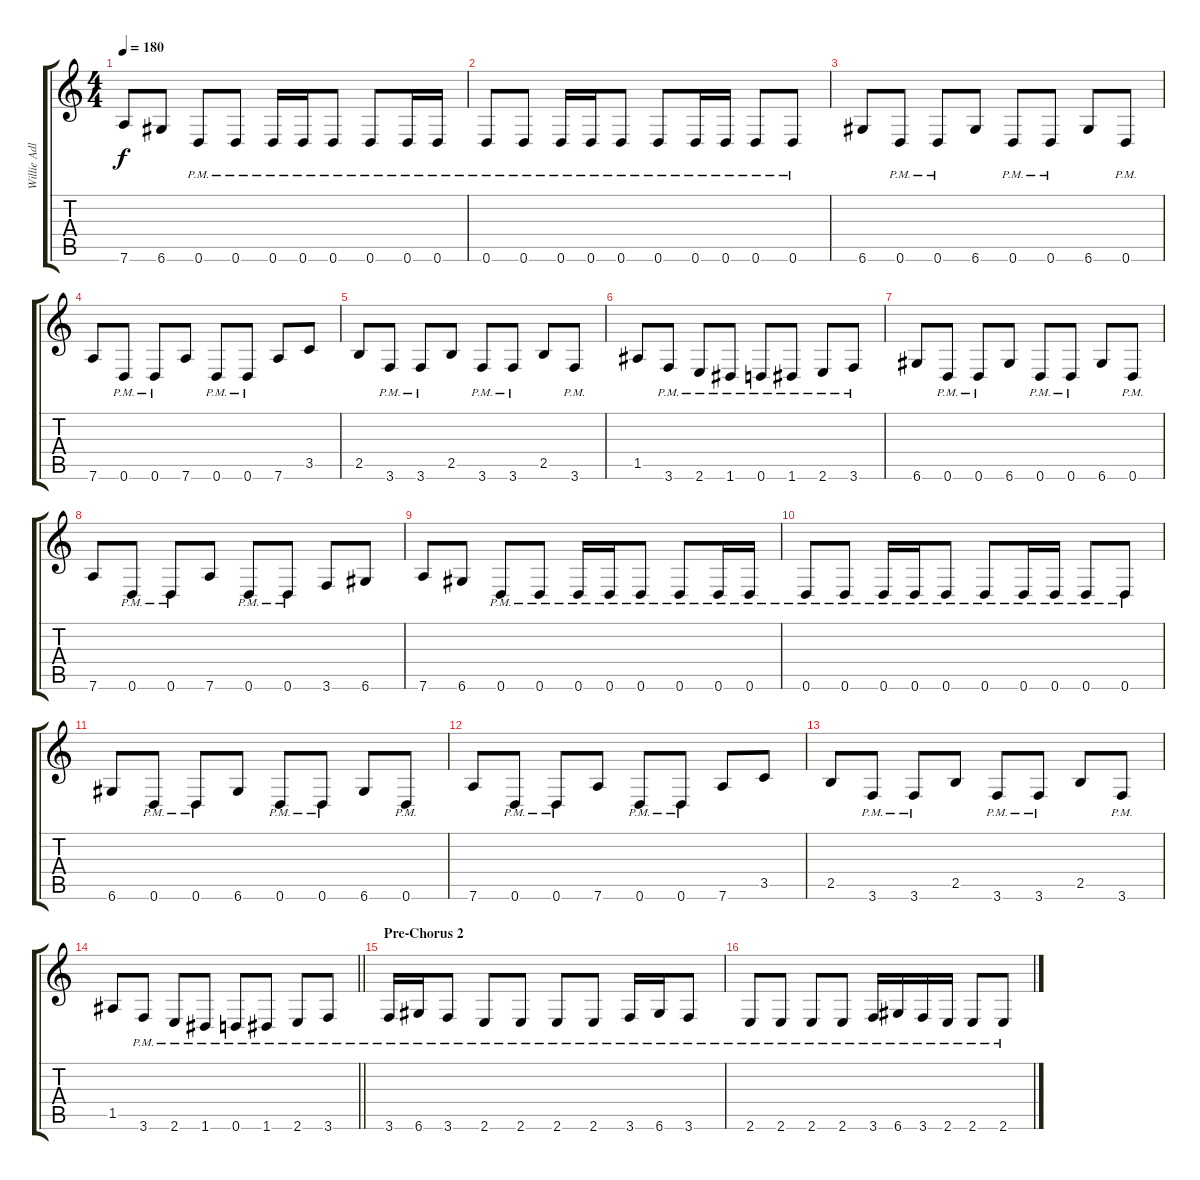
\track ("Willie Adler - Rhythm" "Willie Adl") {instrument distortionguitar}
\staff {score tabs}
\tuning (E4 B3 G3 D3 A2 D2) {hide}
\ts (4 4)
\tempo 180
\clef g2
\ks c
7.6.8{dy f} 6.6.8 0.6{pm}.8 0.6{pm}.8 0.6{pm}.16 0.6{pm}.16 0.6{pm}.8 0.6{pm}.8 0.6{pm}.16 0.6{pm}.16 |
0.6{pm}.8 0.6{pm}.8 0.6{pm}.16 0.6{pm}.16 0.6{pm}.8 0.6{pm}.8 0.6{pm}.16 0.6{pm}.16 0.6{pm}.8 0.6{pm}.8 |
6.6.8 0.6{pm}.8 0.6{pm}.8 6.6.8 0.6{pm}.8 0.6{pm}.8 6.6.8 0.6{pm}.8 |
7.6.8 0.6{pm}.8 0.6{pm}.8 7.6.8 0.6{pm}.8 0.6{pm}.8 7.6.8 3.5.8 |
2.5.8 3.6{pm}.8 3.6{pm}.8 2.5.8 3.6{pm}.8 3.6{pm}.8 2.5.8 3.6{pm}.8 |
1.5.8 3.6{pm}.8 2.6{pm}.8 1.6{pm}.8 0.6{pm}.8 1.6{pm}.8 2.6{pm}.8 3.6{pm}.8 |
6.6.8 0.6{pm}.8 0.6{pm}.8 6.6.8 0.6{pm}.8 0.6{pm}.8 6.6.8 0.6{pm}.8 |
7.6.8 0.6{pm}.8 0.6{pm}.8 7.6.8 0.6{pm}.8 0.6{pm}.8 3.6.8 6.6.8 |
7.6.8 6.6.8 0.6{pm}.8 0.6{pm}.8 0.6{pm}.16 0.6{pm}.16 0.6{pm}.8 0.6{pm}.8 0.6{pm}.16 0.6{pm}.16 |
0.6{pm}.8 0.6{pm}.8 0.6{pm}.16 0.6{pm}.16 0.6{pm}.8 0.6{pm}.8 0.6{pm}.16 0.6{pm}.16 0.6{pm}.8 0.6{pm}.8 |
6.6.8 0.6{pm}.8 0.6{pm}.8 6.6.8 0.6{pm}.8 0.6{pm}.8 6.6.8 0.6{pm}.8 |
7.6.8 0.6{pm}.8 0.6{pm}.8 7.6.8 0.6{pm}.8 0.6{pm}.8 7.6.8 3.5.8 |
2.5.8 3.6{pm}.8 3.6{pm}.8 2.5.8 3.6{pm}.8 3.6{pm}.8 2.5.8 3.6{pm}.8 |
\barLineRight lightlight
1.5.8 3.6{pm}.8 2.6{pm}.8 1.6{pm}.8 0.6{pm}.8 1.6{pm}.8 2.6{pm}.8 3.6{pm}.8 |
\section ("" "Pre-Chorus 2")
3.6{pm}.16 6.6{pm}.16 3.6{pm}.8 2.6{pm}.8 2.6{pm}.8 2.6{pm}.8 2.6{pm}.8 3.6{pm}.16 6.6{pm}.16 3.6{pm}.8 |
2.6{pm}.8 2.6{pm}.8 2.6{pm}.8 2.6{pm}.8 3.6{pm}.16 6.6{pm}.16 3.6{pm}.16 2.6{pm}.16 2.6{pm}.8 2.6{pm}.8
